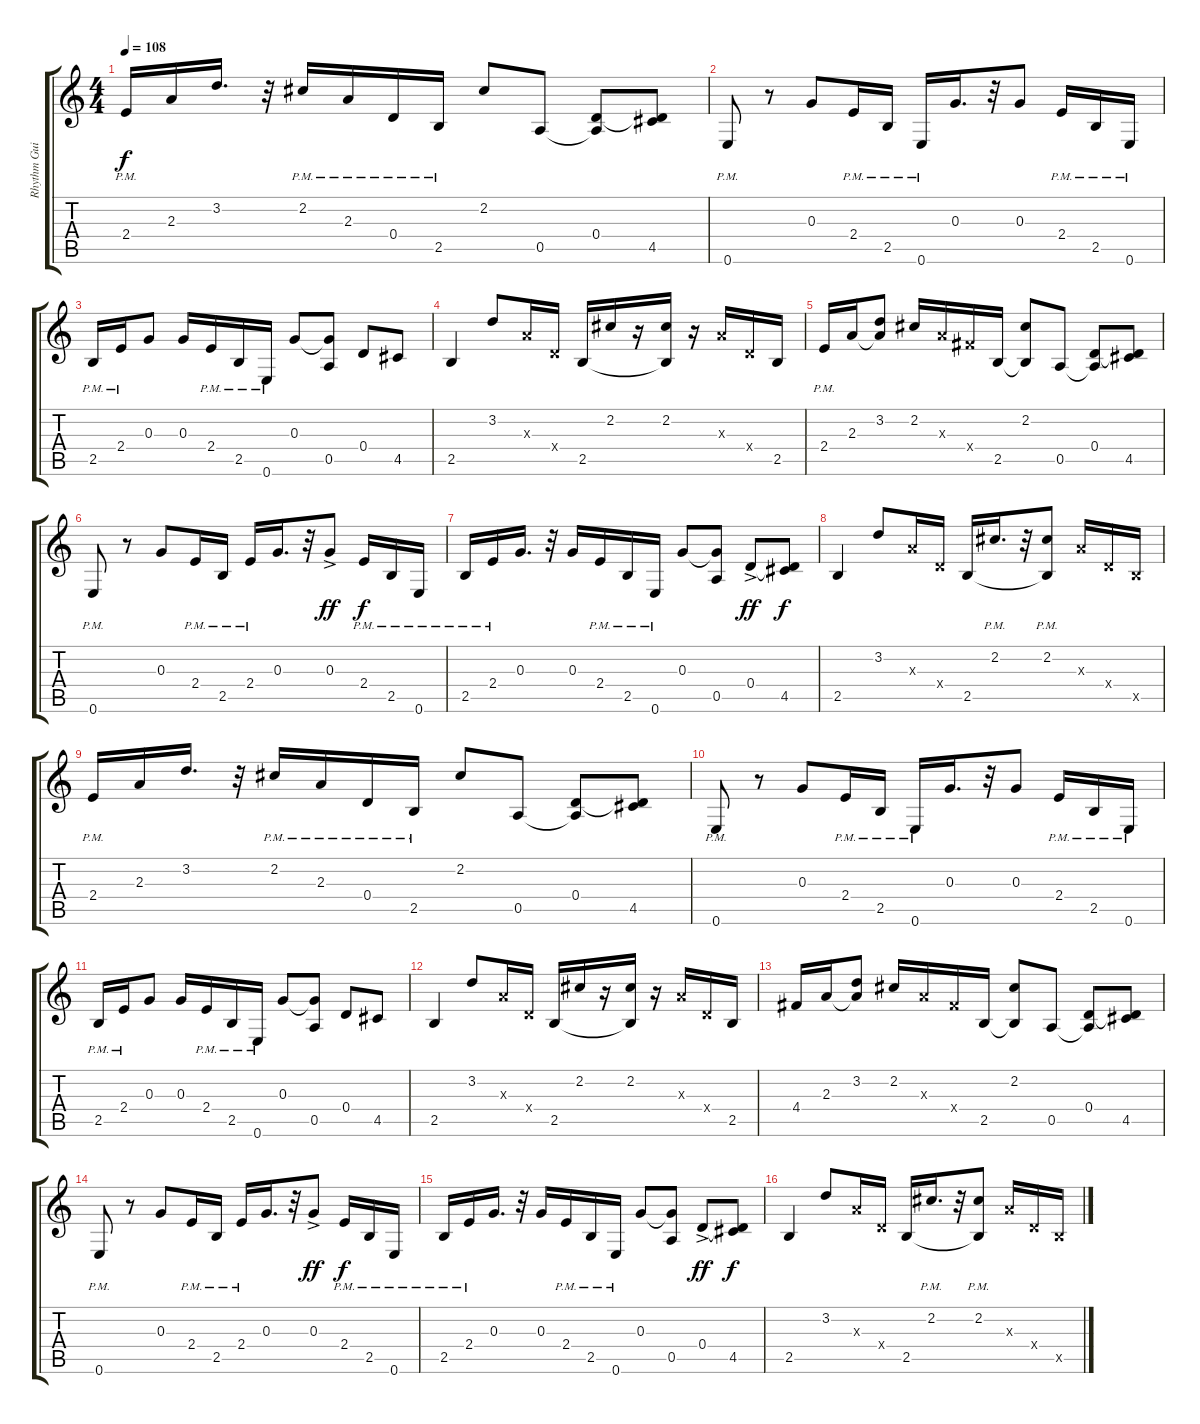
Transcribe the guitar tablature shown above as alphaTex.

\track ("Rhythm Guitar L" "Rhythm Gui") {instrument acousticguitarsteel}
\staff {score tabs}
\tuning (E4 B3 G3 D3 A2 E2) {hide}
\ts (4 4)
\tempo 108
\clef g2
\ks c
2.4{pm}.16{dy f} 2.3.16 3.2.16{d} r.32 2.2{pm}.16 2.3{pm}.16 0.4{pm}.16 2.5{pm}.16 2.2.8 0.5.8 (0.4 0.5{t}).8 (0.4{t} 4.5).8 |
0.6{pm}.8 r.8 0.3.8 2.4{pm}.16 2.5{pm}.16 0.6{pm}.16 0.3.16{d} r.32 0.3.8 2.4{pm}.16 2.5{pm}.16 0.6{pm}.16 |
2.5{pm}.16 2.4{pm}.16 0.3.8 0.3.16 2.4{pm}.16 2.5{pm}.16 0.6{pm}.16 0.3.8 (0.3{t} 0.5).8 0.4.8 4.5.8 |
2.5.4 3.2.8 2.3{x}.16 0.4{x}.16 2.5.16 2.2.16 r.16 (2.2 2.5{t}).16 r.16 2.3{x}.16 0.4{x}.16 2.5.16 |
2.4{pm}.16 2.3.16 (3.2 2.3{t}).8 2.2.16 2.3{x}.16 4.4{x}.16 2.5.16 (2.2 2.5{t}).8 0.5.8 (0.4 0.5{t}).8 (0.4{t} 4.5).8 |
0.6{pm}.8 r.8 0.3.8 2.4{pm}.16 2.5{pm}.16 2.4{pm}.16 0.3.16{d} r.32 0.3{ac}.8{dy ff} 2.4{pm}.16{dy f} 2.5{pm}.16 0.6{pm}.16 |
2.5{pm}.16 2.4{pm}.16 0.3.16{d} r.32 0.3.16 2.4{pm}.16 2.5{pm}.16 0.6{pm}.16 0.3.8 (0.3{t} 0.5).8 0.4{ac}.8{dy ff} (0.4{t} 4.5).8{dy f} |
2.5.4 3.2.8 2.3{x}.16 0.4{x}.16 2.5.16 2.2{pm}.16{d} r.32 (2.2{pm} 2.5{t}).8 2.3{x}.16 0.4{x}.16 2.5{x}.16 |
2.4{pm}.16 2.3.16 3.2.16{d} r.32 2.2{pm}.16 2.3{pm}.16 0.4{pm}.16 2.5{pm}.16 2.2.8 0.5.8 (0.4 0.5{t}).8 (0.4{t} 4.5).8 |
0.6{pm}.8 r.8 0.3.8 2.4{pm}.16 2.5{pm}.16 0.6{pm}.16 0.3.16{d} r.32 0.3.8 2.4{pm}.16 2.5{pm}.16 0.6{pm}.16 |
2.5{pm}.16 2.4{pm}.16 0.3.8 0.3.16 2.4{pm}.16 2.5{pm}.16 0.6{pm}.16 0.3.8 (0.3{t} 0.5).8 0.4.8 4.5.8 |
2.5.4 3.2.8 2.3{x}.16 0.4{x}.16 2.5.16 2.2.16 r.16 (2.2 2.5{t}).16 r.16 2.3{x}.16 0.4{x}.16 2.5.16 |
4.4.16 2.3.16 (3.2 2.3{t}).8 2.2.16 2.3{x}.16 4.4{x}.16 2.5.16 (2.2 2.5{t}).8 0.5.8 (0.4 0.5{t}).8 (0.4{t} 4.5).8 |
0.6{pm}.8 r.8 0.3.8 2.4{pm}.16 2.5{pm}.16 2.4{pm}.16 0.3.16{d} r.32 0.3{ac}.8{dy ff} 2.4{pm}.16{dy f} 2.5{pm}.16 0.6{pm}.16 |
2.5{pm}.16 2.4{pm}.16 0.3.16{d} r.32 0.3.16 2.4{pm}.16 2.5{pm}.16 0.6{pm}.16 0.3.8 (0.3{t} 0.5).8 0.4{ac}.8{dy ff} (0.4{t} 4.5).8{dy f} |
2.5.4 3.2.8 2.3{x}.16 0.4{x}.16 2.5.16 2.2{pm}.16{d} r.32 (2.2{pm} 2.5{t}).8 2.3{x}.16 0.4{x}.16 2.5{x}.16
